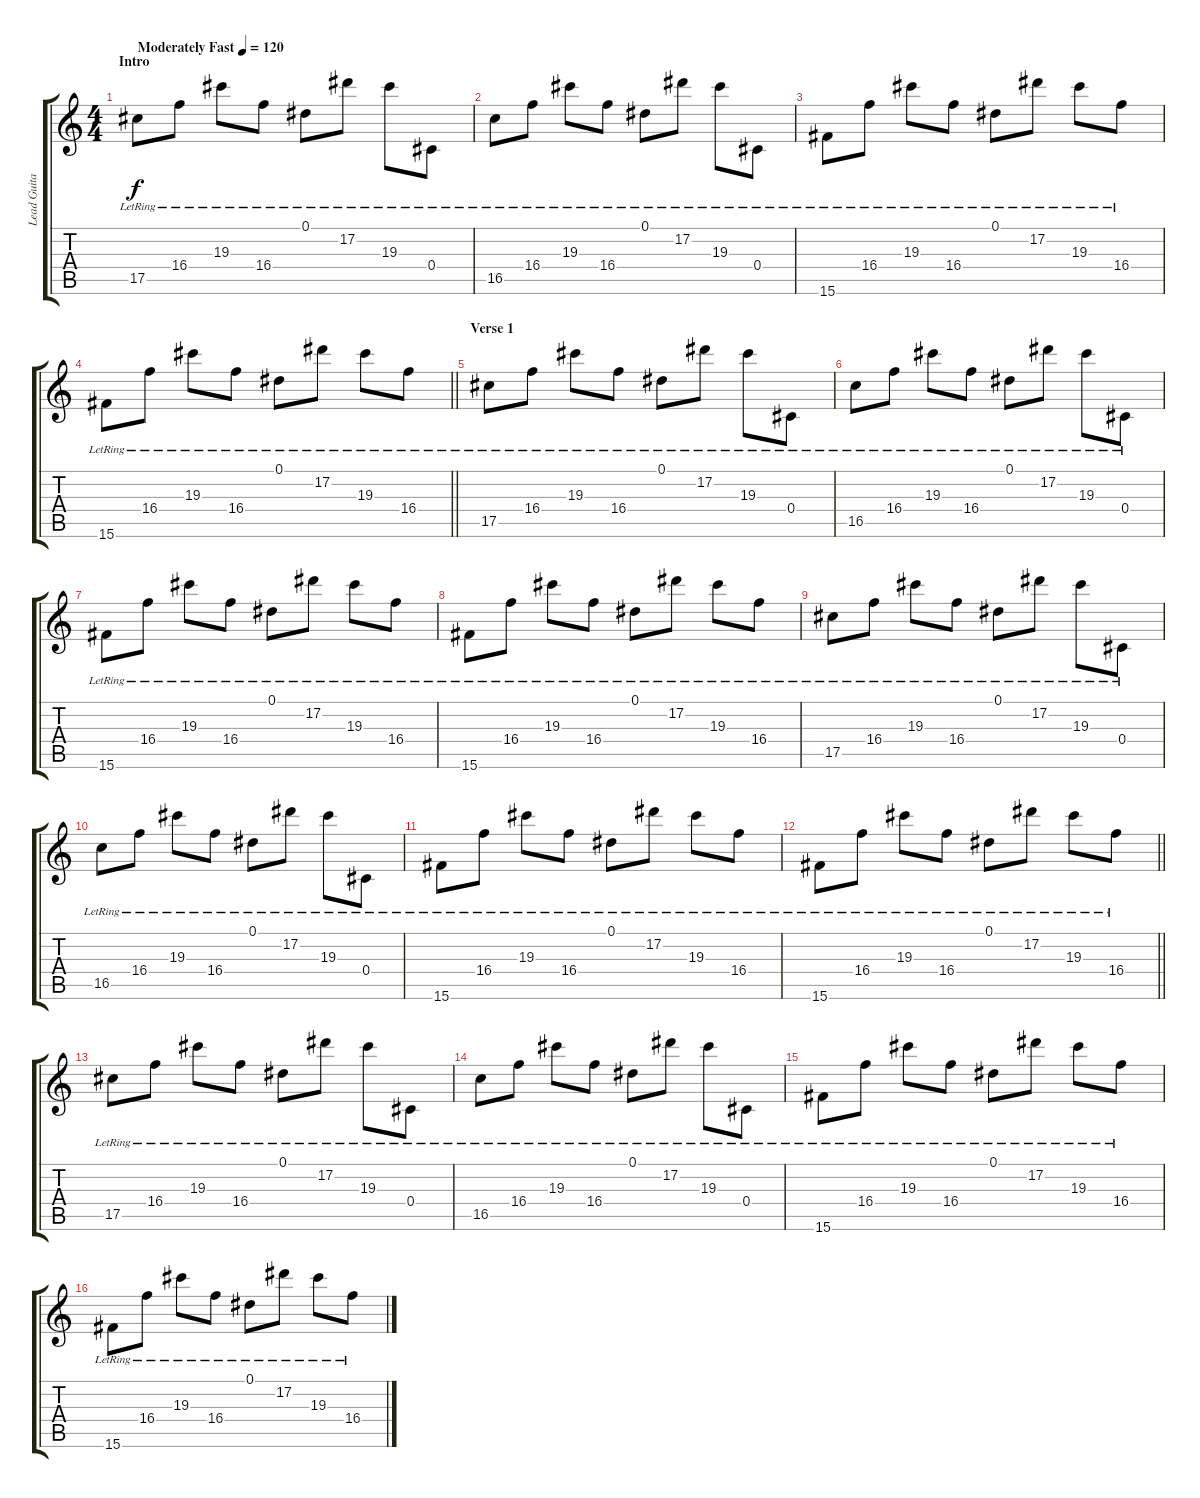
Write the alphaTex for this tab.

\track ("Lead Guitar 1" "Lead Guita") {instrument electricguitarclean}
\staff {score tabs}
\tuning (Eb4 Bb3 Gb3 Db3 Ab2 Eb2) {hide}
\ts (4 4)
\section ("" "Intro")
\tempo (120 "Moderately Fast")
\clef g2
\ks c
17.5{lr}.8{dy f instrument electricguitarclean} 16.4{lr}.8 19.3{lr}.8 16.4{lr}.8 0.1{lr}.8 17.2{lr}.8 19.3{lr}.8 0.4{lr}.8 |
16.5{lr}.8 16.4{lr}.8 19.3{lr}.8 16.4{lr}.8 0.1{lr}.8 17.2{lr}.8 19.3{lr}.8 0.4{lr}.8 |
15.6{lr}.8 16.4{lr}.8 19.3{lr}.8 16.4{lr}.8 0.1{lr}.8 17.2{lr}.8 19.3{lr}.8 16.4{lr}.8 |
\barLineRight lightlight
15.6{lr}.8 16.4{lr}.8 19.3{lr}.8 16.4{lr}.8 0.1{lr}.8 17.2{lr}.8 19.3{lr}.8 16.4{lr}.8 |
\section ("" "Verse 1")
17.5{lr}.8 16.4{lr}.8 19.3{lr}.8 16.4{lr}.8 0.1{lr}.8 17.2{lr}.8 19.3{lr}.8 0.4{lr}.8 |
16.5{lr}.8 16.4{lr}.8 19.3{lr}.8 16.4{lr}.8 0.1{lr}.8 17.2{lr}.8 19.3{lr}.8 0.4{lr}.8 |
15.6{lr}.8 16.4{lr}.8 19.3{lr}.8 16.4{lr}.8 0.1{lr}.8 17.2{lr}.8 19.3{lr}.8 16.4{lr}.8 |
15.6{lr}.8 16.4{lr}.8 19.3{lr}.8 16.4{lr}.8 0.1{lr}.8 17.2{lr}.8 19.3{lr}.8 16.4{lr}.8 |
17.5{lr}.8 16.4{lr}.8 19.3{lr}.8 16.4{lr}.8 0.1{lr}.8 17.2{lr}.8 19.3{lr}.8 0.4{lr}.8 |
16.5{lr}.8 16.4{lr}.8 19.3{lr}.8 16.4{lr}.8 0.1{lr}.8 17.2{lr}.8 19.3{lr}.8 0.4{lr}.8 |
15.6{lr}.8 16.4{lr}.8 19.3{lr}.8 16.4{lr}.8 0.1{lr}.8 17.2{lr}.8 19.3{lr}.8 16.4{lr}.8 |
\barLineRight lightlight
15.6{lr}.8 16.4{lr}.8 19.3{lr}.8 16.4{lr}.8 0.1{lr}.8 17.2{lr}.8 19.3{lr}.8 16.4{lr}.8 |
17.5{lr}.8 16.4{lr}.8 19.3{lr}.8 16.4{lr}.8 0.1{lr}.8 17.2{lr}.8 19.3{lr}.8 0.4{lr}.8 |
16.5{lr}.8 16.4{lr}.8 19.3{lr}.8 16.4{lr}.8 0.1{lr}.8 17.2{lr}.8 19.3{lr}.8 0.4{lr}.8 |
15.6{lr}.8 16.4{lr}.8 19.3{lr}.8 16.4{lr}.8 0.1{lr}.8 17.2{lr}.8 19.3{lr}.8 16.4{lr}.8 |
15.6{lr}.8 16.4{lr}.8 19.3{lr}.8 16.4{lr}.8 0.1{lr}.8 17.2{lr}.8 19.3{lr}.8 16.4{lr}.8
